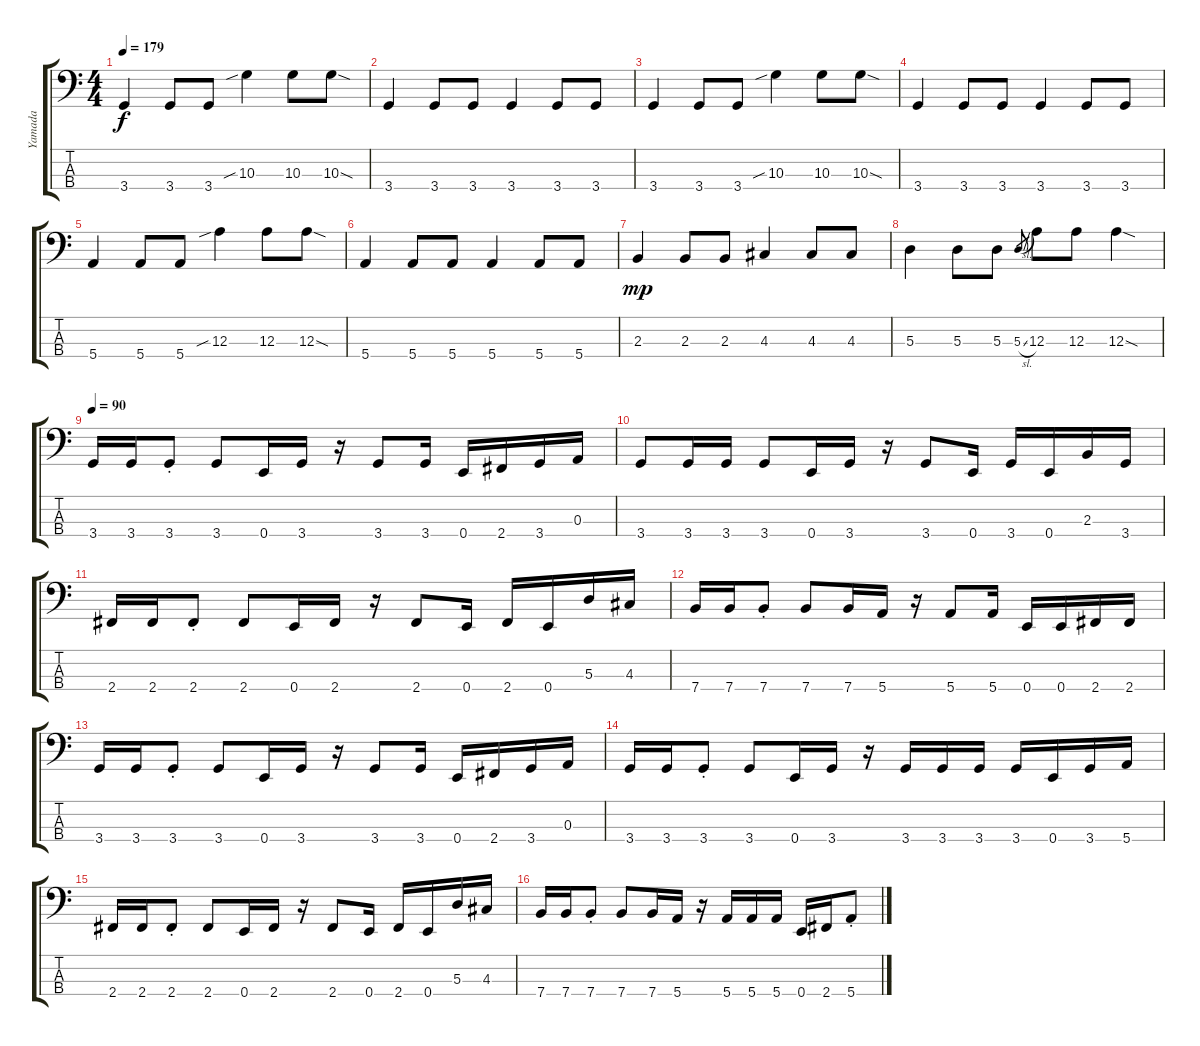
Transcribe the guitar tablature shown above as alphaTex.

\track ("Yamada" "Yamada") {instrument electricbasspick}
\staff {score tabs}
\tuning (G2 D2 A1 E1) {hide}
\ts (4 4)
\tempo 179
\clef f4
\ks c
3.4.4{dy f} 3.4.8 3.4.8 10.3{sib}.4 10.3.8 10.3{sod}.8 |
3.4.4 3.4.8 3.4.8 3.4.4 3.4.8 3.4.8 |
3.4.4 3.4.8 3.4.8 10.3{sib}.4 10.3.8 10.3{sod}.8 |
3.4.4 3.4.8 3.4.8 3.4.4 3.4.8 3.4.8 |
5.4.4 5.4.8 5.4.8 12.3{sib}.4 12.3.8 12.3{sod}.8 |
5.4.4 5.4.8 5.4.8 5.4.4 5.4.8 5.4.8 |
2.3.4{dy mp} 2.3.8 2.3.8 4.3.4 4.3.8 4.3.8 |
5.3.4 5.3.8 5.3.8 5.3{sl}.8{gr} 12.3.8 12.3.8 12.3{sod}.4 |
\tempo 90
3.4.16 3.4.16 3.4{st}.8 3.4.8 0.4.16 3.4.16 r.16 3.4.8 3.4.16 0.4.16 2.4.16 3.4.16 0.3.16 |
3.4.8 3.4.16 3.4.16 3.4.8 0.4.16 3.4.16 r.16 3.4.8 0.4.16 3.4.16 0.4.16 2.3.16 3.4.16 |
2.4.16 2.4.16 2.4{st}.8 2.4.8 0.4.16 2.4.16 r.16 2.4.8 0.4.16 2.4.16 0.4.16 5.3.16 4.3.16 |
7.4.16 7.4.16 7.4{st}.8 7.4.8 7.4.16 5.4.16 r.16 5.4.8 5.4.16 0.4.16 0.4.16 2.4.16 2.4.16 |
3.4.16 3.4.16 3.4{st}.8 3.4.8 0.4.16 3.4.16 r.16 3.4.8 3.4.16 0.4.16 2.4.16 3.4.16 0.3.16 |
3.4.16 3.4.16 3.4{st}.8 3.4.8 0.4.16 3.4.16 r.16 3.4.16 3.4.16 3.4.16 3.4.16 0.4.16 3.4.16 5.4.16 |
2.4.16 2.4.16 2.4{st}.8 2.4.8 0.4.16 2.4.16 r.16 2.4.8 0.4.16 2.4.16 0.4.16 5.3.16 4.3.16 |
7.4.16 7.4.16 7.4{st}.8 7.4.8 7.4.16 5.4.16 r.16 5.4.16 5.4.16 5.4.16 0.4.16 2.4.16 5.4{st}.8
